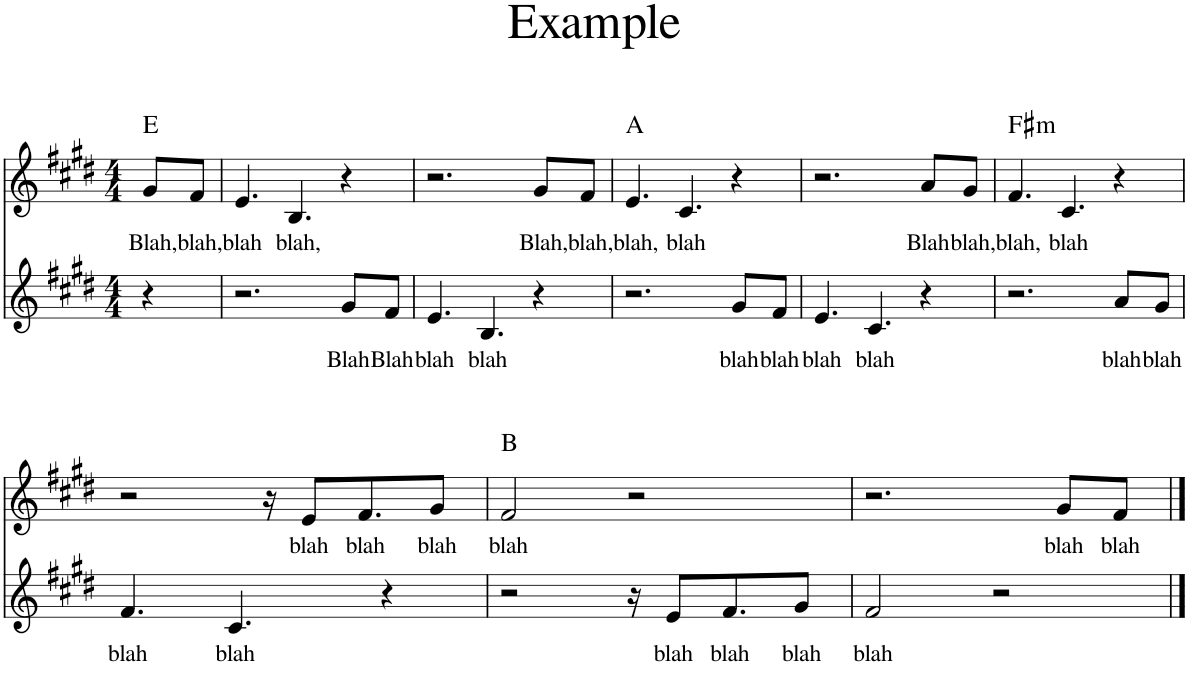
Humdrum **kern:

**kern	**text	**kern	**text	**harte
*part2	*part2	*part1	*part1	*part1
*staff2	*staff2	*staff1	*staff1	*
*I"Piano	*	*I"Piano	*	*
*I'Pno	*	*I'Pno	*	*
*clefG2	*	*clefG2	*	*
*k[f#c#g#d#]	*	*k[f#c#g#d#]	*	*
*M4/4	*	*M4/4	*	*
=1	=1	=1	=1	=1
!	!	!	!LO:LY:b	!
4r	.	8g#/L	Blah,	E:maj
!	!	!	!LO:LY:b	!
.	.	8f#/J	blah,	.
=2	=2	=2	=2	=2
!	!	!	!LO:LY:b	!
2.r	.	4.e/	blah	.
!	!	!	!LO:LY:b	!
.	.	4.B/	blah,	.
!	!LO:LY:b	!	!	!
8g#/L	Blah	4r	.	.
!	!LO:LY:b	!	!	!
8f#/J	Blah	.	.	.
=3	=3	=3	=3	=3
!	!LO:LY:b	!	!	!
4.e/	blah	2.r	.	.
!	!LO:LY:b	!	!	!
4.B/	blah	.	.	.
!	!	!	!LO:LY:b	!
4r	.	8g#/L	Blah,	.
!	!	!	!LO:LY:b	!
.	.	8f#/J	blah,	.
=4	=4	=4	=4	=4
!	!	!	!LO:LY:b	!
2.r	.	4.e/	blah,	A:maj
!	!	!	!LO:LY:b	!
.	.	4.c#/	blah	.
!	!LO:LY:b	!	!	!
8g#/L	blah	4r	.	.
!	!LO:LY:b	!	!	!
8f#/J	blah	.	.	.
=5	=5	=5	=5	=5
!	!LO:LY:b	!	!	!
4.e/	blah	2.r	.	.
!	!LO:LY:b	!	!	!
4.c#/	blah	.	.	.
!	!	!	!LO:LY:b	!
4r	.	8a/L	Blah	.
!	!	!	!LO:LY:b	!
.	.	8g#/J	blah,	.
=6	=6	=6	=6	=6
!	!	!	!LO:LY:b	!LO:H:kt=m
2.r	.	4.f#/	blah,	F#:min
!	!	!	!LO:LY:b	!
.	.	4.c#/	blah	.
!	!LO:LY:b	!	!	!
8a/L	blah	4r	.	.
!	!LO:LY:b	!	!	!
8g#/J	blah	.	.	.
!!LO:LB:g=z
=7	=7	=7	=7	=7
!	!LO:LY:b	!	!	!
4.f#/	blah	2r	.	.
!	!LO:LY:b	!	!	!
4.c#/	blah	.	.	.
.	.	16r	.	.
!	!	!	!LO:LY:b	!
.	.	8e/L	blah	.
!	!	!	!LO:LY:b	!
.	.	8.f#/	blah	.
4r	.	.	.	.
!	!	!	!LO:LY:b	!
.	.	8g#/J	blah	.
=8	=8	=8	=8	=8
!	!	!	!LO:LY:b	!
2r	.	2f#/	blah	B:maj
16r	.	2r	.	.
!	!LO:LY:b	!	!	!
8e/L	blah	.	.	.
!	!LO:LY:b	!	!	!
8.f#/	blah	.	.	.
!	!LO:LY:b	!	!	!
8g#/J	blah	.	.	.
=9	=9	=9	=9	=9
!	!LO:LY:b	!	!	!
2f#/	blah	2.r	.	.
2r	.	.	.	.
!	!	!	!LO:LY:b	!
.	.	8g#/L	blah	.
!	!	!	!LO:LY:b	!
.	.	8f#/J	blah	.
==	==	==	==	==
*-	*-	*-	*-	*-
